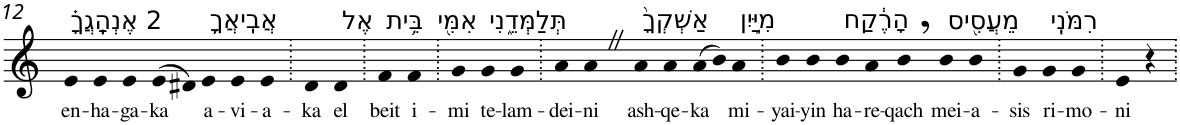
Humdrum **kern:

**kern	**text
*part1	*part1
*staff1	*staff1
*I"Piano	*
*I'Pno	*
!!LO:PB:g=z
*clefG2	*
*k[]	*
=12	=12
!LO:TX:a:t=2 אֶנְהָֽגֲךָ֗	!
!	!LO:LY:b
4e	en-
!	!LO:LY:b
4e	-ha-
!	!LO:LY:b
4e	-ga-
!	!LO:LY:b
(>8e	-ka
8d#X)	.
!LO:TX:a:t=אֲבִֽיאֲךָ֛	!
!	!LO:LY:b
4e	a-
!	!LO:LY:b
4e	-vi-
!	!LO:LY:b
4e	-a-
=13.	=13.
!	!LO:LY:b
4d	-ka
!LO:TX:a:t=אֶל	!
!	!LO:LY:b
4d	el
=14.	=14.
!LO:TX:a:t=בֵּ֥ית	!
!	!LO:LY:b
4f	beit
!LO:TX:a:t=אִמִּ֖י	!
!	!LO:LY:b
4f	i-
=15.	=15.
!	!LO:LY:b
4g	-mi
!LO:TX:a:t=תְּלַמְּדֵ֑נִי	!
!	!LO:LY:b
4g	te-
!	!LO:LY:b
4g	-lam-
=16.	=16.
!	!LO:LY:b
4a	-dei-
!	!LO:LY:b
4aZ	-ni
!LO:TX:a:t=אַשְׁקְךָ֙	!
!	!LO:LY:b
4a	ash-
!	!LO:LY:b
4a	-qe-
!	!LO:LY:b
(>8a	-ka
8b)	.
!LO:TX:a:t=מִיַּ֣יִן	!
!	!LO:LY:b
4a	mi-
=17.	=17.
!	!LO:LY:b
4b	-yai-
!	!LO:LY:b
4b	-yin
!LO:TX:a:t=הָרֶ֔קַח	!
!	!LO:LY:b
4b	ha-
!	!LO:LY:b
4a	-re-
!	!LO:LY:b
4b,	-qach
!LO:TX:a:t=מֵעֲסִ֖יס	!
!	!LO:LY:b
4b	mei-
!	!LO:LY:b
4b	-a-
=18.	=18.
!	!LO:LY:b
4g	-sis
!LO:TX:a:t=רִמֹּנִֽי	!
!	!LO:LY:b
4g	ri-
!	!LO:LY:b
4g	-mo-
=19.	=19.
!	!LO:LY:b
4e	-ni
4r	.
=.	=.
*-	*-
